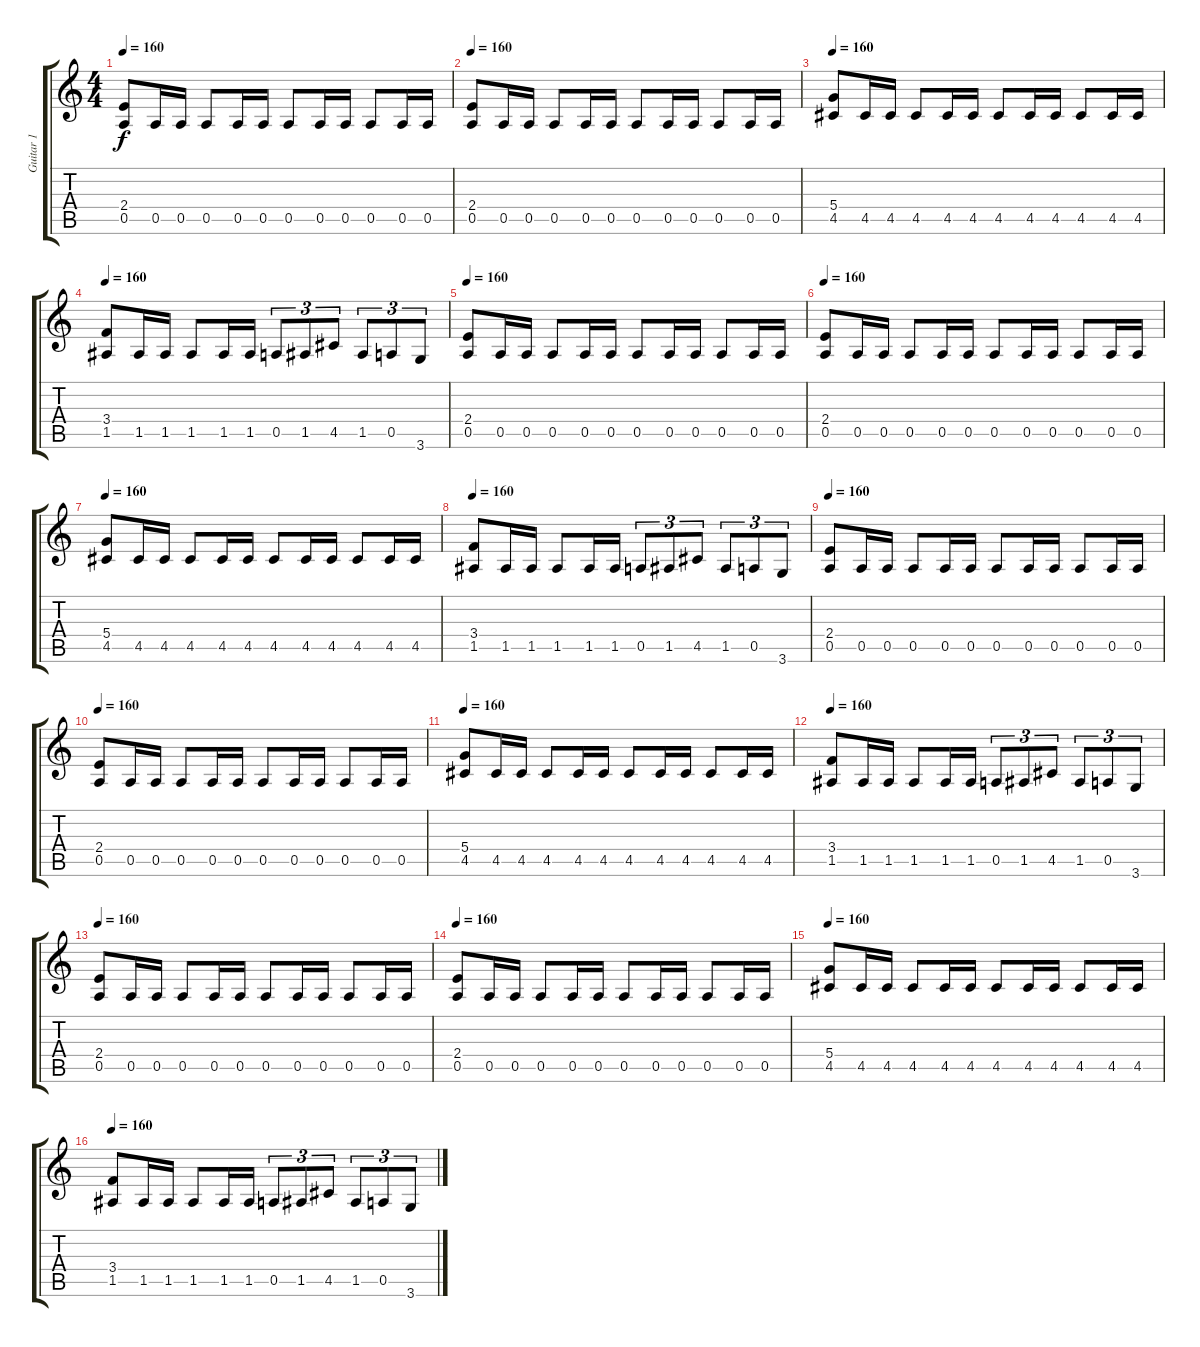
\track ("Guitar 1" "Guitar 1") {instrument distortionguitar}
\staff {score tabs}
\tuning (E4 B3 G3 D3 A2 E2) {hide}
\ts (4 4)
\tempo 160
\clef g2
\ks c
(2.4 0.5).8{dy f} 0.5.16 0.5.16 0.5.8 0.5.16 0.5.16 0.5.8 0.5.16 0.5.16 0.5.8 0.5.16 0.5.16 |
\tempo 160
(2.4 0.5).8 0.5.16 0.5.16 0.5.8 0.5.16 0.5.16 0.5.8 0.5.16 0.5.16 0.5.8 0.5.16 0.5.16 |
\tempo 160
(5.4 4.5).8 4.5.16 4.5.16 4.5.8 4.5.16 4.5.16 4.5.8 4.5.16 4.5.16 4.5.8 4.5.16 4.5.16 |
\tempo 160
(3.4 1.5).8 1.5.16 1.5.16 1.5.8 1.5.16 1.5.16 0.5.8{tu (3 2)} 1.5.8{tu (3 2)} 4.5.8{tu (3 2)} 1.5.8{tu (3 2)} 0.5.8{tu (3 2)} 3.6.8{tu (3 2)} |
\tempo 160
(2.4 0.5).8 0.5.16 0.5.16 0.5.8 0.5.16 0.5.16 0.5.8 0.5.16 0.5.16 0.5.8 0.5.16 0.5.16 |
\tempo 160
(2.4 0.5).8 0.5.16 0.5.16 0.5.8 0.5.16 0.5.16 0.5.8 0.5.16 0.5.16 0.5.8 0.5.16 0.5.16 |
\tempo 160
(5.4 4.5).8 4.5.16 4.5.16 4.5.8 4.5.16 4.5.16 4.5.8 4.5.16 4.5.16 4.5.8 4.5.16 4.5.16 |
\tempo 160
(3.4 1.5).8 1.5.16 1.5.16 1.5.8 1.5.16 1.5.16 0.5.8{tu (3 2)} 1.5.8{tu (3 2)} 4.5.8{tu (3 2)} 1.5.8{tu (3 2)} 0.5.8{tu (3 2)} 3.6.8{tu (3 2)} |
\tempo 160
(2.4 0.5).8 0.5.16 0.5.16 0.5.8 0.5.16 0.5.16 0.5.8 0.5.16 0.5.16 0.5.8 0.5.16 0.5.16 |
\tempo 160
(2.4 0.5).8 0.5.16 0.5.16 0.5.8 0.5.16 0.5.16 0.5.8 0.5.16 0.5.16 0.5.8 0.5.16 0.5.16 |
\tempo 160
(5.4 4.5).8 4.5.16 4.5.16 4.5.8 4.5.16 4.5.16 4.5.8 4.5.16 4.5.16 4.5.8 4.5.16 4.5.16 |
\tempo 160
(3.4 1.5).8 1.5.16 1.5.16 1.5.8 1.5.16 1.5.16 0.5.8{tu (3 2)} 1.5.8{tu (3 2)} 4.5.8{tu (3 2)} 1.5.8{tu (3 2)} 0.5.8{tu (3 2)} 3.6.8{tu (3 2)} |
\tempo 160
(2.4 0.5).8 0.5.16 0.5.16 0.5.8 0.5.16 0.5.16 0.5.8 0.5.16 0.5.16 0.5.8 0.5.16 0.5.16 |
\tempo 160
(2.4 0.5).8 0.5.16 0.5.16 0.5.8 0.5.16 0.5.16 0.5.8 0.5.16 0.5.16 0.5.8 0.5.16 0.5.16 |
\tempo 160
(5.4 4.5).8 4.5.16 4.5.16 4.5.8 4.5.16 4.5.16 4.5.8 4.5.16 4.5.16 4.5.8 4.5.16 4.5.16 |
\tempo 160
(3.4 1.5).8 1.5.16 1.5.16 1.5.8 1.5.16 1.5.16 0.5.8{tu (3 2)} 1.5.8{tu (3 2)} 4.5.8{tu (3 2)} 1.5.8{tu (3 2)} 0.5.8{tu (3 2)} 3.6.8{tu (3 2)}
